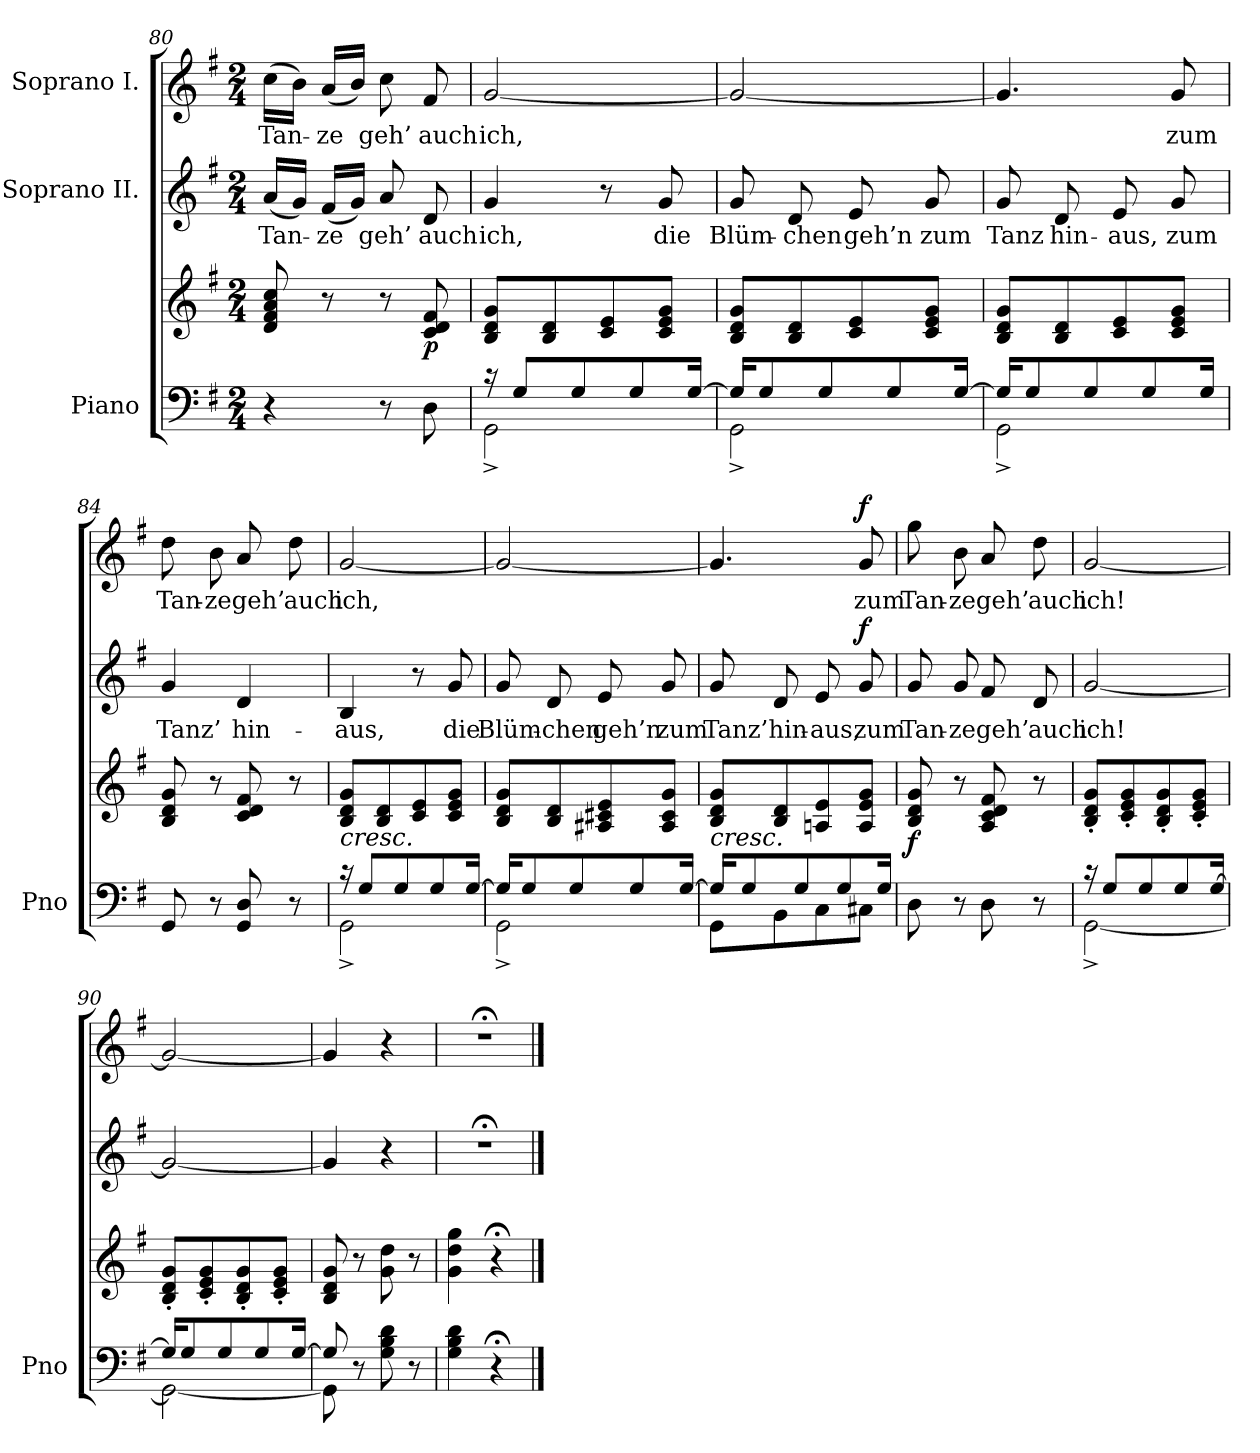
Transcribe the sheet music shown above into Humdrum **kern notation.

**kern	**kern	**dynam	**kern	**text	**dynam	**kern	**text	**dynam
*part3	*part3	*part3	*part2	*part2	*part2	*part1	*part1	*part1
*staff4	*staff3	*staff3/4	*staff2	*staff2	*staff2	*staff1	*staff1	*staff1
*I"Piano	*	*	*I"Soprano II.	*	*	*I"Soprano I.	*	*
*I'Pno	*	*	*	*	*	*	*	*
!!LO:LB:g=z
*clefF4	*clefG2	*	*clefG2	*	*	*clefG2	*	*
*k[f#]	*k[f#]	*	*k[f#]	*	*	*k[f#]	*	*
*M2/4	*M2/4	*	*M2/4	*	*	*M2/4	*	*
=80	=80	=80	=80	=80	=80	=80	=80	=80
!	!	!	!	!LO:LY:b	!	!	!LO:LY:b	!
4r	8d/ 8f#/ 8a/ 8cc/	.	(16a/LL	Tan-	.	(16cc\LL	Tan-	.
.	.	.	16g/JJ)	.	.	16b\JJ)	.	.
!	!	!	!	!LO:LY:b	!	!	!LO:LY:b	!
.	8r	.	(16f#/LL	-ze	.	(16a/LL	-ze	.
.	.	.	16g/JJ)	.	.	16b/JJ)	.	.
!	!	!	!	!LO:LY:b	!	!	!LO:LY:b	!
8r	8r	.	8a/	geh’	.	8cc\	geh’	.
!	!	!LO:DY:b	!	!LO:LY:b	!	!	!LO:LY:b	!
8D\	8c/ 8d/ 8f#/	p	8d/	auch	.	8f#/	auch	.
=81	=81	=81	=81	=81	=81	=81	=81	=81
*^	*	*	*	*	*	*	*	*
!	!	!	!	!	!LO:LY:b	!	!	!LO:LY:b	!
16r	2GG^\	8B/ 8d/ 8g/L	.	4g/	ich,	.	[2g/	ich,	.
8G/L	.	.	.	.	.	.	.	.	.
.	.	8B/ 8d/	.	.	.	.	.	.	.
8G/	.	.	.	.	.	.	.	.	.
.	.	8c/ 8e/	.	8r	.	.	.	.	.
8G/	.	.	.	.	.	.	.	.	.
!	!	!	!	!	!LO:LY:b	!	!	!	!
.	.	8c/ 8e/ 8g/J	.	8g/	die	.	.	.	.
[16G/Jk	.	.	.	.	.	.	.	.	.
=82	=82	=82	=82	=82	=82	=82	=82	=82	=82
!	!	!	!	!	!LO:LY:b	!	!	!	!
16G/KL]	2GG^\	8B/ 8d/ 8g/L	.	8g/	Blüm-	.	2g/_	.	.
8G/	.	.	.	.	.	.	.	.	.
!	!	!	!	!	!LO:LY:b	!	!	!	!
.	.	8B/ 8d/	.	8d/	-chen	.	.	.	.
8G/	.	.	.	.	.	.	.	.	.
!	!	!	!	!	!LO:LY:b	!	!	!	!
.	.	8c/ 8e/	.	8e/	geh’n	.	.	.	.
8G/	.	.	.	.	.	.	.	.	.
!	!	!	!	!	!LO:LY:b	!	!	!	!
.	.	8c/ 8e/ 8g/J	.	8g/	zum	.	.	.	.
[16G/Jk	.	.	.	.	.	.	.	.	.
=83	=83	=83	=83	=83	=83	=83	=83	=83	=83
!	!	!	!	!	!LO:LY:b	!	!	!	!
16G/KL]	2GG^\	8B/ 8d/ 8g/L	.	8g/	Tanz	.	4.g/]	.	.
8G/	.	.	.	.	.	.	.	.	.
!	!	!	!	!	!LO:LY:b	!	!	!	!
.	.	8B/ 8d/	.	8d/	hin-	.	.	.	.
8G/	.	.	.	.	.	.	.	.	.
!	!	!	!	!	!LO:LY:b	!	!	!	!
.	.	8c/ 8e/	.	8e/	-aus,	.	.	.	.
8G/	.	.	.	.	.	.	.	.	.
!	!	!	!	!	!LO:LY:b	!	!	!LO:LY:b	!
.	.	8c/ 8e/ 8g/J	.	8g/	zum	.	8g/	zum	.
16G/Jk	.	.	.	.	.	.	.	.	.
*v	*v	*	*	*	*	*	*	*	*
!!LO:LB:g=z
=84	=84	=84	=84	=84	=84	=84	=84	=84
!	!	!	!	!LO:LY:b	!	!	!LO:LY:b	!
8GG/	8B/ 8d/ 8g/	.	4g/	Tanz’	.	8dd\	Tan-	.
!	!	!	!	!	!	!	!LO:LY:b	!
8r	8r	.	.	.	.	8b\	-ze	.
!	!	!	!	!LO:LY:b	!	!	!LO:LY:b	!
8GG/ 8D/	8c/ 8d/ 8f#/	.	4d/	hin-	.	8a/	geh’	.
!	!	!	!	!	!	!	!LO:LY:b	!
8r	8r	.	.	.	.	8dd\	auch	.
=85	=85	=85	=85	=85	=85	=85	=85	=85
*^	*	*	*	*	*	*	*	*
!	!	!LO:TX:b:i:t=cresc.	!	!	!	!	!	!	!
!	!	!	!	!	!LO:LY:b	!	!	!LO:LY:b	!
16r	2GG^\	8B/ 8d/ 8g/L	.	4B/	aus,	.	[2g/	ich,	.
8G/L	.	.	.	.	.	.	.	.	.
.	.	8B/ 8d/	.	.	.	.	.	.	.
8G/	.	.	.	.	.	.	.	.	.
.	.	8c/ 8e/	.	8r	.	.	.	.	.
8G/	.	.	.	.	.	.	.	.	.
!	!	!	!	!	!LO:LY:b	!	!	!	!
.	.	8c/ 8e/ 8g/J	.	8g/	die	.	.	.	.
[16G/Jk	.	.	.	.	.	.	.	.	.
=86	=86	=86	=86	=86	=86	=86	=86	=86	=86
!	!	!	!	!	!LO:LY:b	!	!	!	!
16G/KL]	2GG^\	8B/ 8d/ 8g/L	.	8g/	Blüm-	.	2g/_	.	.
8G/	.	.	.	.	.	.	.	.	.
!	!	!	!	!	!LO:LY:b	!	!	!	!
.	.	8B/ 8d/	.	8d/	-chen	.	.	.	.
8G/	.	.	.	.	.	.	.	.	.
!	!	!	!	!	!LO:LY:b	!	!	!	!
.	.	8A#X/ 8c#X/ 8e/	.	8e/	geh’n	.	.	.	.
8G/	.	.	.	.	.	.	.	.	.
!	!	!	!	!	!LO:LY:b	!	!	!	!
.	.	8A#/ 8c#/ 8g/J	.	8g/	zum	.	.	.	.
[16G/Jk	.	.	.	.	.	.	.	.	.
=87	=87	=87	=87	=87	=87	=87	=87	=87	=87
!	!	!LO:TX:b:i:t=cresc.	!	!	!	!	!	!	!
!	!	!	!	!	!LO:LY:b	!	!	!	!
16G/KL]	8GG\L	8B/ 8d/ 8g/L	.	8g/	Tanz’	.	4.g/]	.	.
8G/	.	.	.	.	.	.	.	.	.
!	!	!	!	!	!LO:LY:b	!	!	!	!
.	8BB\	8B/ 8d/	.	8d/	hin-	.	.	.	.
8G/	.	.	.	.	.	.	.	.	.
!	!	!	!	!	!LO:LY:b	!	!	!	!
.	8C\	8An/ 8e/	.	8e/	-aus,	.	.	.	.
8G/	.	.	.	.	.	.	.	.	.
!	!	!	!	!	!LO:LY:b	!LO:DY:a	!	!LO:LY:b	!LO:DY:a
.	8C#X\J	8A/ 8e/ 8g/J	.	8g/	zum	f	8g/	zum	f
16G/Jk	.	.	.	.	.	.	.	.	.
*v	*v	*	*	*	*	*	*	*	*
!!LO:LB:g=z
=88	=88	=88	=88	=88	=88	=88	=88	=88
!	!	!LO:DY:b	!	!LO:LY:b	!	!	!LO:LY:b	!
8D\	8B/ 8d/ 8g/	f	8g/	Tan-	.	8gg\	Tan-	.
!	!	!	!	!LO:LY:b	!	!	!LO:LY:b	!
8r	8r	.	8g/	-ze	.	8b\	-ze	.
!	!	!	!	!LO:LY:b	!	!	!LO:LY:b	!
8D\	8A/ 8c/ 8d/ 8f#/	.	8f#/	geh’	.	8a/	geh’	.
!	!	!	!	!LO:LY:b	!	!	!LO:LY:b	!
8r	8r	.	8d/	auch	.	8dd\	auch	.
=89	=89	=89	=89	=89	=89	=89	=89	=89
*^	*	*	*	*	*	*	*	*
!	!	!	!	!	!LO:LY:b	!	!	!LO:LY:b	!
16r	[2GG^\	8B/' 8d/' 8g/'L	.	[2g/	ich!	.	[2g/	ich!	.
8G/L	.	.	.	.	.	.	.	.	.
.	.	8c/' 8e/' 8g/'	.	.	.	.	.	.	.
8G/	.	.	.	.	.	.	.	.	.
.	.	8B/' 8d/' 8g/'	.	.	.	.	.	.	.
8G/	.	.	.	.	.	.	.	.	.
.	.	8c/' 8e/' 8g/'J	.	.	.	.	.	.	.
[16G/Jk	.	.	.	.	.	.	.	.	.
=90	=90	=90	=90	=90	=90	=90	=90	=90	=90
16G/KL]	2GG\_	8B/' 8d/' 8g/'L	.	2g/_	.	.	2g/_	.	.
8G/	.	.	.	.	.	.	.	.	.
.	.	8c/' 8e/' 8g/'	.	.	.	.	.	.	.
8G/	.	.	.	.	.	.	.	.	.
.	.	8B/' 8d/' 8g/'	.	.	.	.	.	.	.
8G/	.	.	.	.	.	.	.	.	.
.	.	8c/' 8e/' 8g/'J	.	.	.	.	.	.	.
[16G/Jk	.	.	.	.	.	.	.	.	.
=91	=91	=91	=91	=91	=91	=91	=91	=91	=91
8G/]	8GG\]	8B/ 8d/ 8g/	.	4g/]	.	.	4g/]	.	.
8r	4.ryy	8r	.	.	.	.	.	.	.
8G\ 8B\ 8d\	.	8g\ 8dd\	.	4r	.	.	4r	.	.
8r	.	8r	.	.	.	.	.	.	.
*v	*v	*	*	*	*	*	*	*	*
=92	=92	=92	=92	=92	=92	=92	=92	=92
4G\ 4B\ 4d\	4g\ 4dd\ 4gg\	.	2r;<	.	.	2r;<	.	.
4r;<	4r;<	.	.	.	.	.	.	.
==	==	==	==	==	==	==	==	==
*-	*-	*-	*-	*-	*-	*-	*-	*-
